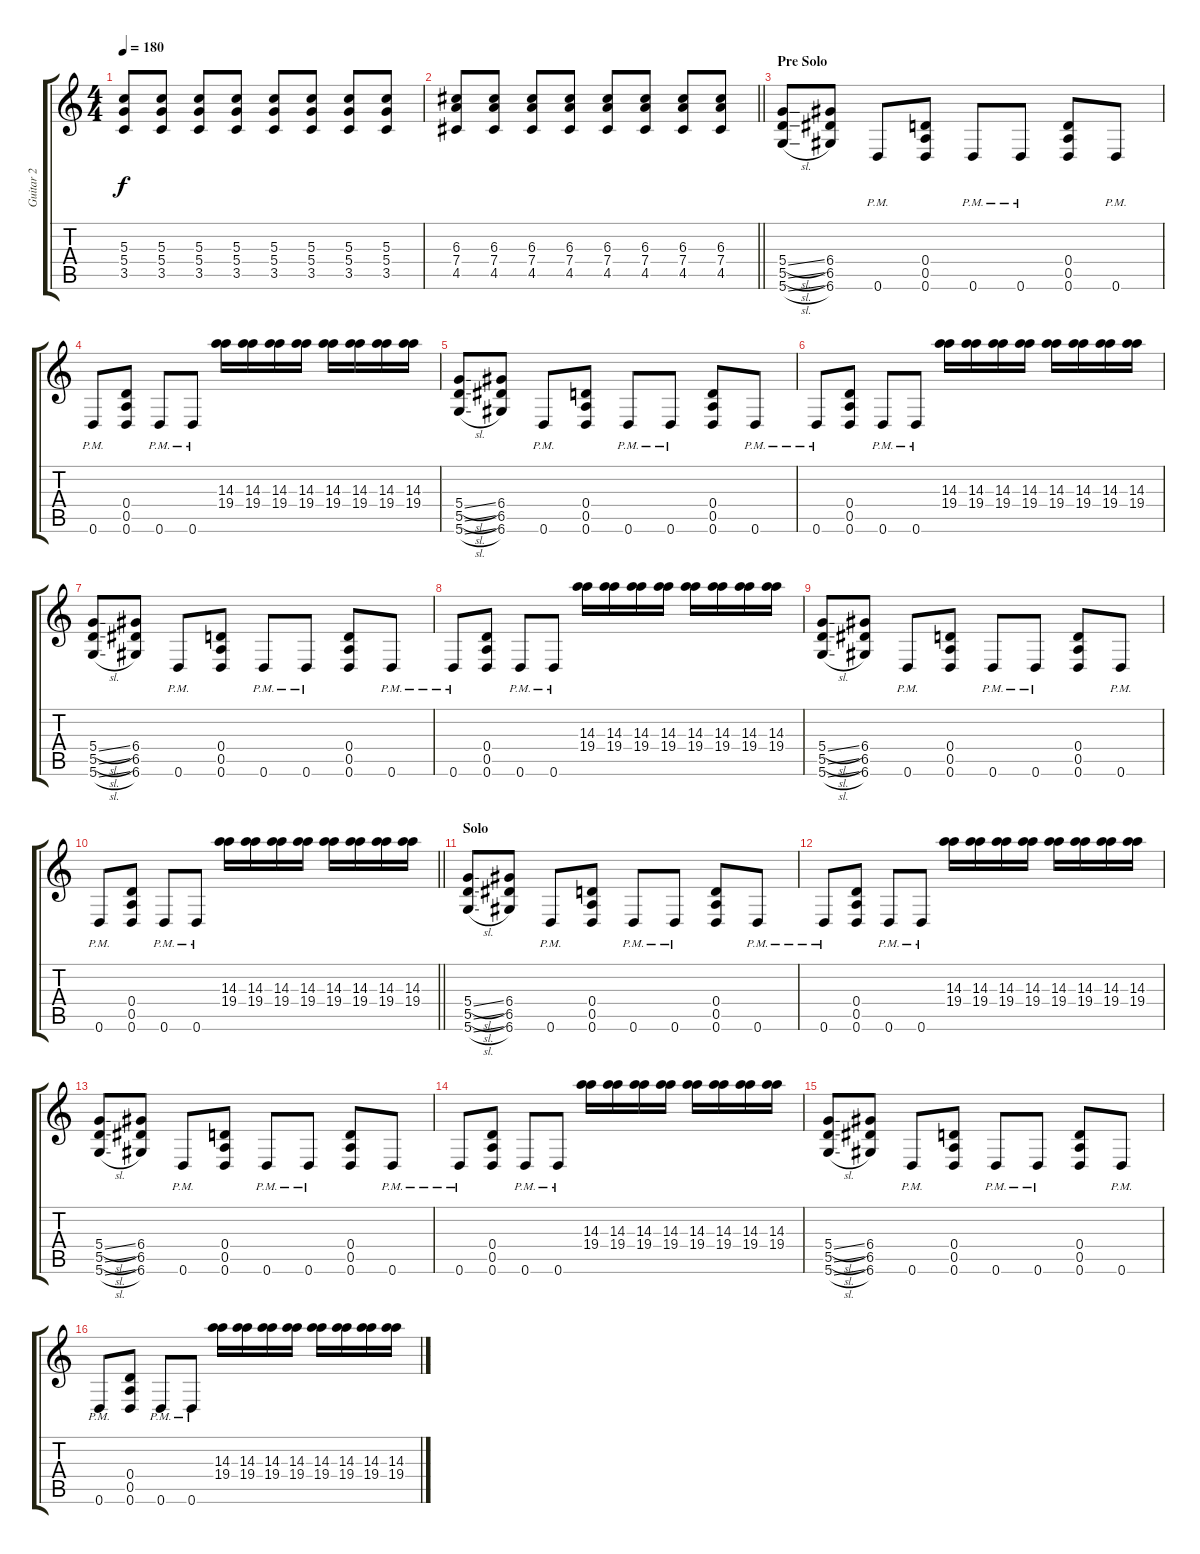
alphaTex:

\track ("Guitar 2" "Guitar 2") {instrument distortionguitar}
\staff {score tabs}
\tuning (E4 B3 G3 D3 A2 D2) {hide}
\ts (4 4)
\tempo 180
\clef g2
\ks c
(5.3 5.4 3.5).8{dy f} (5.3 5.4 3.5).8 (5.3 5.4 3.5).8 (5.3 5.4 3.5).8 (5.3 5.4 3.5).8 (5.3 5.4 3.5).8 (5.3 5.4 3.5).8 (5.3 5.4 3.5).8 |
\barLineRight lightlight
(6.3 7.4 4.5).8 (6.3 7.4 4.5).8 (6.3 7.4 4.5).8 (6.3 7.4 4.5).8 (6.3 7.4 4.5).8 (6.3 7.4 4.5).8 (6.3 7.4 4.5).8 (6.3 7.4 4.5).8 |
\section ("" "Pre Solo")
(5.4{sl} 5.5{sl} 5.6{sl}).8{volume 13} (6.4 6.5 6.6).8 0.6{pm}.8 (0.4 0.5 0.6).8 0.6{pm}.8 0.6{pm}.8 (0.4 0.5 0.6).8 0.6{pm}.8 |
0.6{pm}.8 (0.4 0.5 0.6).8 0.6{pm}.8 0.6{pm}.8 (14.3 19.4).16 (14.3 19.4).16 (14.3 19.4).16 (14.3 19.4).16 (14.3 19.4).16 (14.3 19.4).16 (14.3 19.4).16 (14.3 19.4).16 |
(5.4{sl} 5.5{sl} 5.6{sl}).8 (6.4 6.5 6.6).8 0.6{pm}.8 (0.4 0.5 0.6).8 0.6{pm}.8 0.6{pm}.8 (0.4 0.5 0.6).8 0.6{pm}.8 |
0.6{pm}.8 (0.4 0.5 0.6).8 0.6{pm}.8 0.6{pm}.8 (14.3 19.4).16 (14.3 19.4).16 (14.3 19.4).16 (14.3 19.4).16 (14.3 19.4).16 (14.3 19.4).16 (14.3 19.4).16 (14.3 19.4).16 |
(5.4{sl} 5.5{sl} 5.6{sl}).8 (6.4 6.5 6.6).8 0.6{pm}.8 (0.4 0.5 0.6).8 0.6{pm}.8 0.6{pm}.8 (0.4 0.5 0.6).8 0.6{pm}.8 |
0.6{pm}.8 (0.4 0.5 0.6).8 0.6{pm}.8 0.6{pm}.8 (14.3 19.4).16 (14.3 19.4).16 (14.3 19.4).16 (14.3 19.4).16 (14.3 19.4).16 (14.3 19.4).16 (14.3 19.4).16 (14.3 19.4).16 |
(5.4{sl} 5.5{sl} 5.6{sl}).8 (6.4 6.5 6.6).8 0.6{pm}.8 (0.4 0.5 0.6).8 0.6{pm}.8 0.6{pm}.8 (0.4 0.5 0.6).8 0.6{pm}.8 |
\barLineRight lightlight
0.6{pm}.8 (0.4 0.5 0.6).8 0.6{pm}.8 0.6{pm}.8 (14.3 19.4).16 (14.3 19.4).16 (14.3 19.4).16 (14.3 19.4).16 (14.3 19.4).16 (14.3 19.4).16 (14.3 19.4).16 (14.3 19.4).16 |
\section ("" "Solo")
(5.4{sl} 5.5{sl} 5.6{sl}).8{volume 12} (6.4 6.5 6.6).8 0.6{pm}.8 (0.4 0.5 0.6).8 0.6{pm}.8 0.6{pm}.8 (0.4 0.5 0.6).8 0.6{pm}.8 |
0.6{pm}.8 (0.4 0.5 0.6).8 0.6{pm}.8 0.6{pm}.8 (14.3 19.4).16 (14.3 19.4).16 (14.3 19.4).16 (14.3 19.4).16 (14.3 19.4).16 (14.3 19.4).16 (14.3 19.4).16 (14.3 19.4).16 |
(5.4{sl} 5.5{sl} 5.6{sl}).8 (6.4 6.5 6.6).8 0.6{pm}.8 (0.4 0.5 0.6).8 0.6{pm}.8 0.6{pm}.8 (0.4 0.5 0.6).8 0.6{pm}.8 |
0.6{pm}.8 (0.4 0.5 0.6).8 0.6{pm}.8 0.6{pm}.8 (14.3 19.4).16 (14.3 19.4).16 (14.3 19.4).16 (14.3 19.4).16 (14.3 19.4).16 (14.3 19.4).16 (14.3 19.4).16 (14.3 19.4).16 |
(5.4{sl} 5.5{sl} 5.6{sl}).8 (6.4 6.5 6.6).8 0.6{pm}.8 (0.4 0.5 0.6).8 0.6{pm}.8 0.6{pm}.8 (0.4 0.5 0.6).8 0.6{pm}.8 |
0.6{pm}.8 (0.4 0.5 0.6).8 0.6{pm}.8 0.6{pm}.8 (14.3 19.4).16 (14.3 19.4).16 (14.3 19.4).16 (14.3 19.4).16 (14.3 19.4).16 (14.3 19.4).16 (14.3 19.4).16 (14.3 19.4).16
